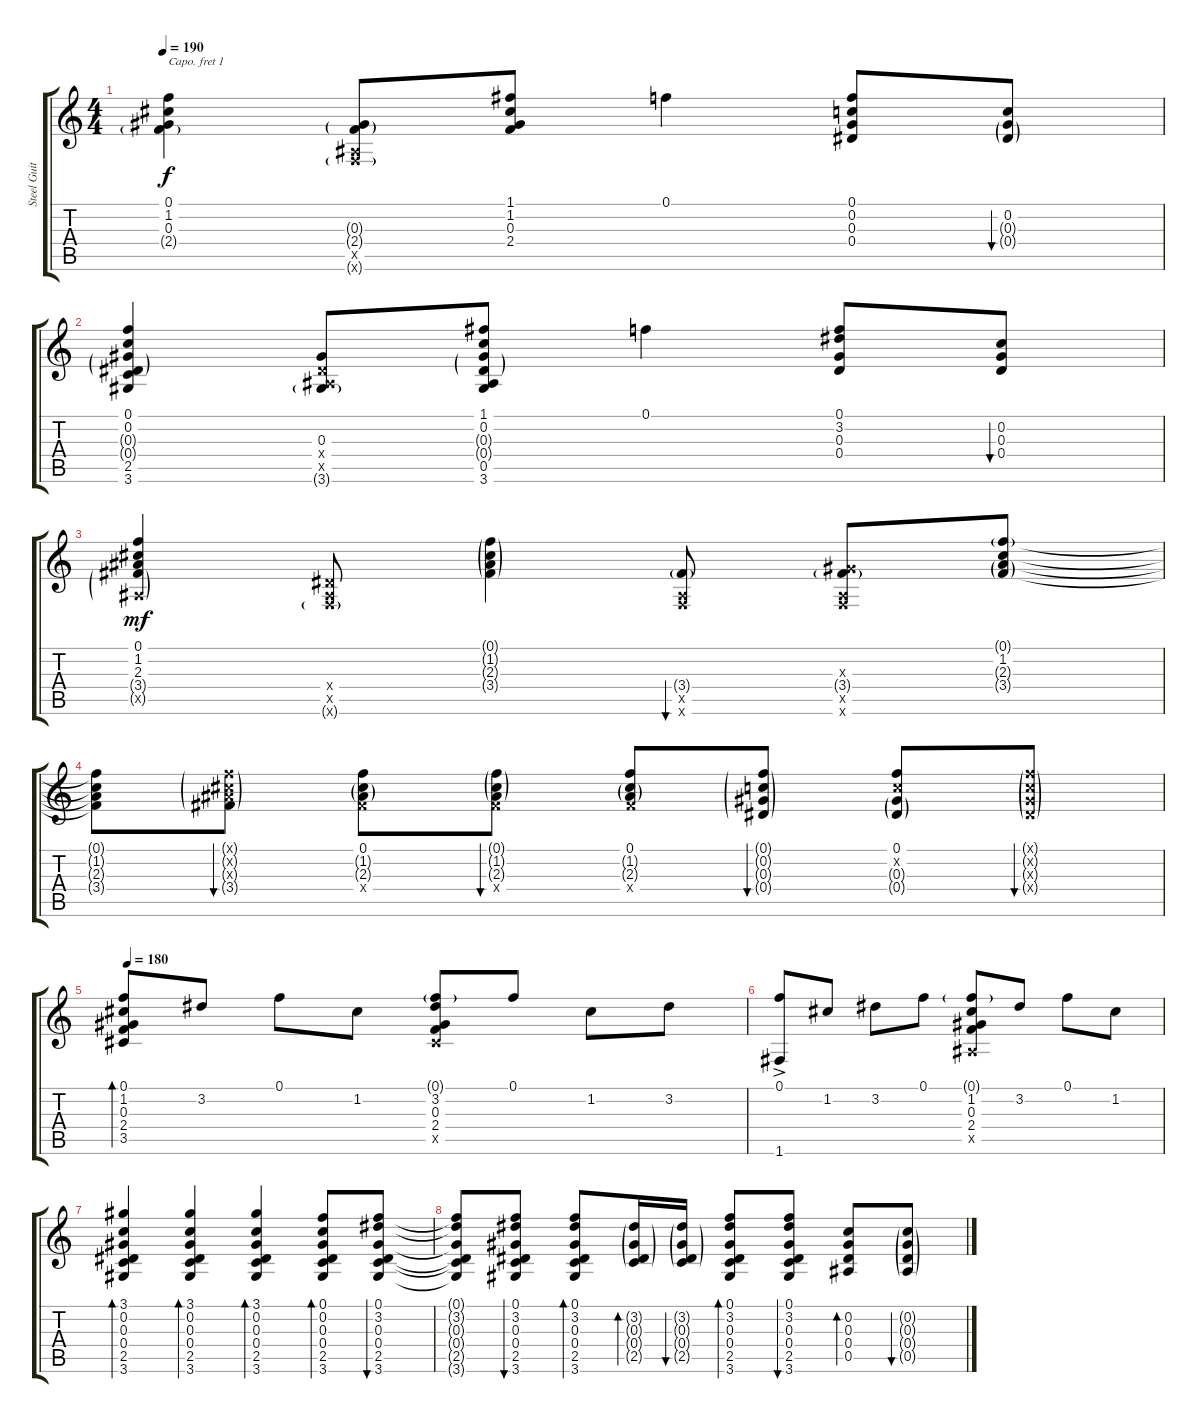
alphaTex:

\track ("Steel Guitar" "Steel Guit") {instrument acousticguitarsteel}
\staff {score tabs}
\capo 1
\tuning (E4 B3 G3 D3 A2 E2) {hide}
\ts (4 4)
\tempo 190
\clef g2
\ks c
(0.1 1.2 0.3 2.4{g}).4{dy f} (0.3{g} 2.4{g} 0.5{x} 0.6{g x}).8 (1.1 1.2 0.3 2.4).8 0.1.4 (0.1 0.2 0.3 0.4).8 (0.2 0.3{g} 0.4{g}).8{bu 30} |
(0.1 0.2 0.3{g} 0.4{g} 2.5 3.6).4 (0.3 0.4{x} 0.5{x} 3.6{g}).8 (1.1 0.2 0.3{g} 0.4{g} 0.5 3.6).8 0.1.4 (0.1 3.2 0.3 0.4).8 (0.2 0.3 0.4).8{bu 30} |
(0.1 1.2 2.3 3.4{g} 0.5{g x}).4{dy mf} (0.4{x} 0.5{x} 0.6{g x}).8 (0.1{g} 1.2{g} 2.3{g} 3.4{g}).4 (3.4{g} 0.5{x} 0.6{x}).8{bu 30} (0.3{x} 3.4{g} 0.5{x} 0.6{x}).8 (0.1{g} 1.2 2.3{g} 3.4{g}).8 |
(0.1{t} 1.2{t} 2.3{t} 3.4{t}).8 (0.1{g x} 1.2{g x} 2.3{g x} 3.4{g}).8{bu 30} (0.1 1.2{g} 2.3{g} 3.4{x}).8 (0.1{g} 1.2{g} 2.3{g} 3.4{x}).8{bu 30} (0.1 1.2{g} 2.3{g} 3.4{x}).8 (0.1{g} 0.2{g} 0.3{g} 0.4{g}).8{bu 30} (0.1 0.2{x} 0.3{g} 0.4{g}).8 (0.1{g x} 0.2{g x} 0.3{g x} 0.4{g x}).8{bu 30} |
\tempo 180
(0.1 1.2 0.3 2.4 3.5).8{bd 30} 3.2.8 0.1.8 1.2.8 (0.1{g} 3.2 0.3 2.4 3.5{x}).8 0.1.8 1.2.8 3.2.8 |
(0.1 1.6{ac}).8 1.2.8 3.2.8 0.1.8 (0.1{g} 1.2 0.3 2.4 0.5{x}).8 3.2.8 0.1.8 1.2.8 |
(3.1 0.2 0.3 0.4 2.5 3.6).4{bd 30} (3.1 0.2 0.3 0.4 2.5 3.6).4{bd 30} (3.1 0.2 0.3 0.4 2.5 3.6).4{bd 30} (0.1 0.2 0.3 0.4 2.5 3.6).8{bd 30} (0.1 3.2 0.3 0.4 2.5 3.6).8{bu 30} |
(0.1{t} 3.2{t} 0.3{t} 0.4{t} 2.5{t} 3.6{t}).8 (0.1 3.2 0.3 0.4 2.5 3.6).8{bu 30} (0.1 3.2 0.3 0.4 2.5 3.6).8{bd 30} (3.2{g} 0.3{g} 0.4{g} 2.5{g}).16{bd 30} (3.2{g} 0.3{g} 0.4{g} 2.5{g}).16{bu 30} (0.1 3.2 0.3 0.4 2.5 3.6).8{bd 30} (0.1 3.2 0.3 0.4 2.5 3.6).8{bu 30} (0.2 0.3 0.4 0.5).8{bd 30} (0.2{g} 0.3{g} 0.4{g} 0.5{g}).8{bu 30}
